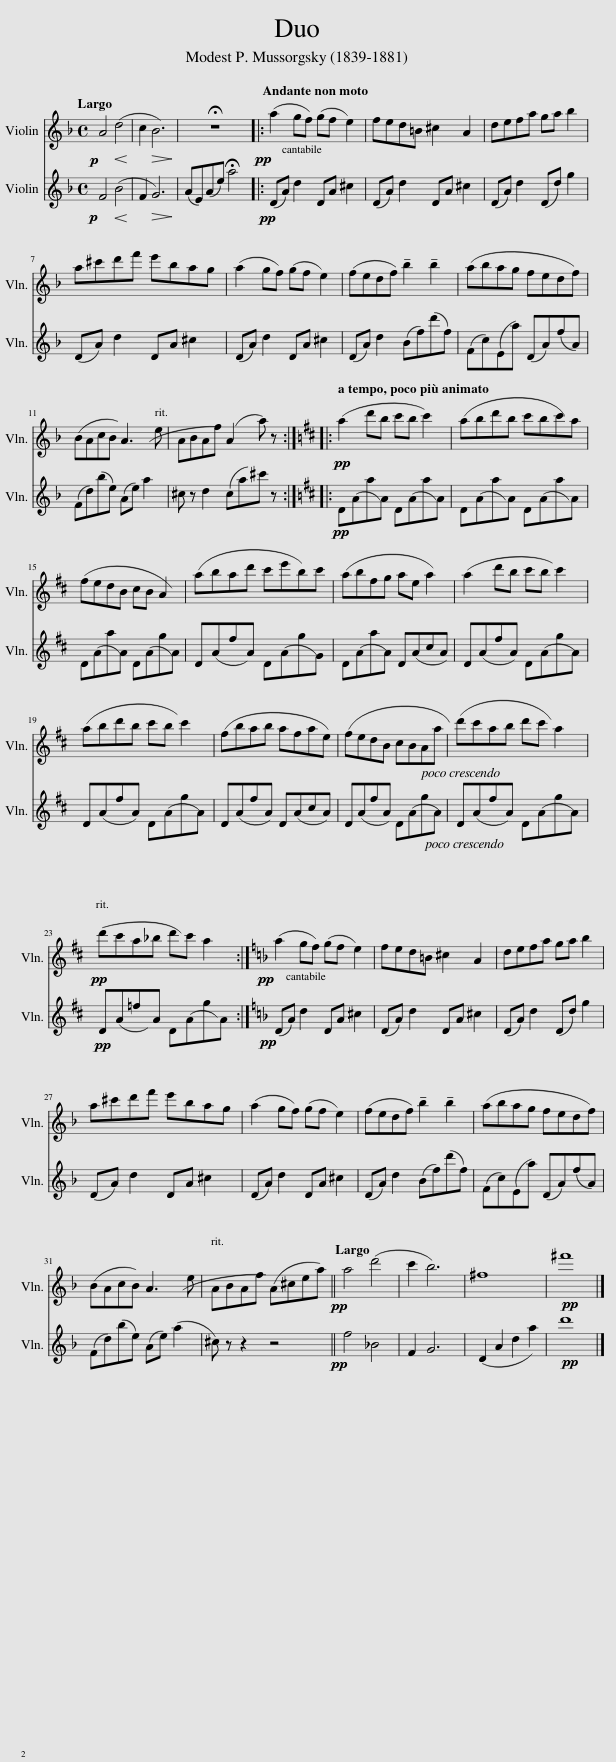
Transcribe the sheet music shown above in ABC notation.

X:1
%%score 1 2
L:1/8
Q:1/4=48
M:4/4
I:linebreak $
K:F
V:1 treble
V:2 treble
V:1
!p! A4 (d4 | c2)!>(! B6!>)! | !fermata!z8 |:[Q:1/4=96]!pp! (a2 g)f (gf) e2 | fed=B ^c2 A2 | %5
 defa ga b2 |$ a^c'd'f' e'bag | (a2 g)f (gf) e2 | (fe)df !tenuto!b2 !tenuto!b2 | (ab)ag fedf |$ %10
 (BA)cB A3 e | (AB)Af (A2 a) z ::[K:D][Q:1/4=132]!pp! (a2 d')b c'b c'2 | (ab)d'b c'bc'a |$ (fe)dB cB A2 | %15
 (ab)ad' c'e'bc' | (ab)fg ae a2 | (a2 d')b c'b c'2 |$ (ab)d'b c'b c'2 | (fb)ab afae | %20
 (fe)dB cBAa | (d'c')ab d'c' a2 |$!pp! (d'c')a_b d'c' a2 :|[K:F]!pp! (a2 g)f (gf) e2 | fed=B ^c2 A2 | %25
 defa ga b2 |$ a^c'd'f' e'bag | (a2 g)f (gf) e2 | (fe)df !tenuto!b2 !tenuto!b2 | (ab)ag fedf |$ %30
 (BA)cB A3 e | (AB)Af (A^c)ea ||[Q:1/4=48]!pp! a4 (d'4 | c'2) b6 | ^f8 | %35
!pp! ^f'8 |] %36
V:2
!p! F4!<(!!<(! (B4!<)!!<)! | F2)!>(! G6!>)! | (AE)(Ae) !fermata!a4 |:!pp! (DA) d2 DA ^c2 | (DA) d2 DA ^c2 | %5
 (DA) d2 (Dd) g2 |$ (DA) d2 DA ^c2 | (DA) d2 DA ^c2 | (DA) d2 (Bf)(d'f) | (Fc)(Ea) (DA)(fA) |$ %10
 (Fd)(be) (Ae) a2 | ^c z d2 (ca)^c' z ::[K:D]!pp! D(Aa)A D(Aa)A | D(Aa)A D(Aa)A |$ D(Aa)A D(Ag)A | %15
 D(Af)A D(Ag)G | D(Aa)A D(Ac)A | D(Af)A D(Ag)A |$ D(Af)A D(Ag)A | D(Af)A D(Ac)A | %20
 D(Af)A D(Ag)A | D(Af)A D(Ag)A |$!pp! D(A=f)A D(Ag)A :|[K:F]!pp! (DA) d2 DA ^c2 | (DA) d2 DA ^c2 | %25
 (DA) d2 (Dd) g2 |$ (DA) d2 DA ^c2 | (DA) d2 DA ^c2 | (DA) d2 (Bf)(d'f) | (Fc)(Ea) (DA)(fA) |$ %30
 (Fd)(be) (Ae) (a2 | ^c) z z2 z4 ||!pp! f4 _B4 | F2 G6 | (D2 A2) d2 a2 | %35
!pp! d'8 |] %36
